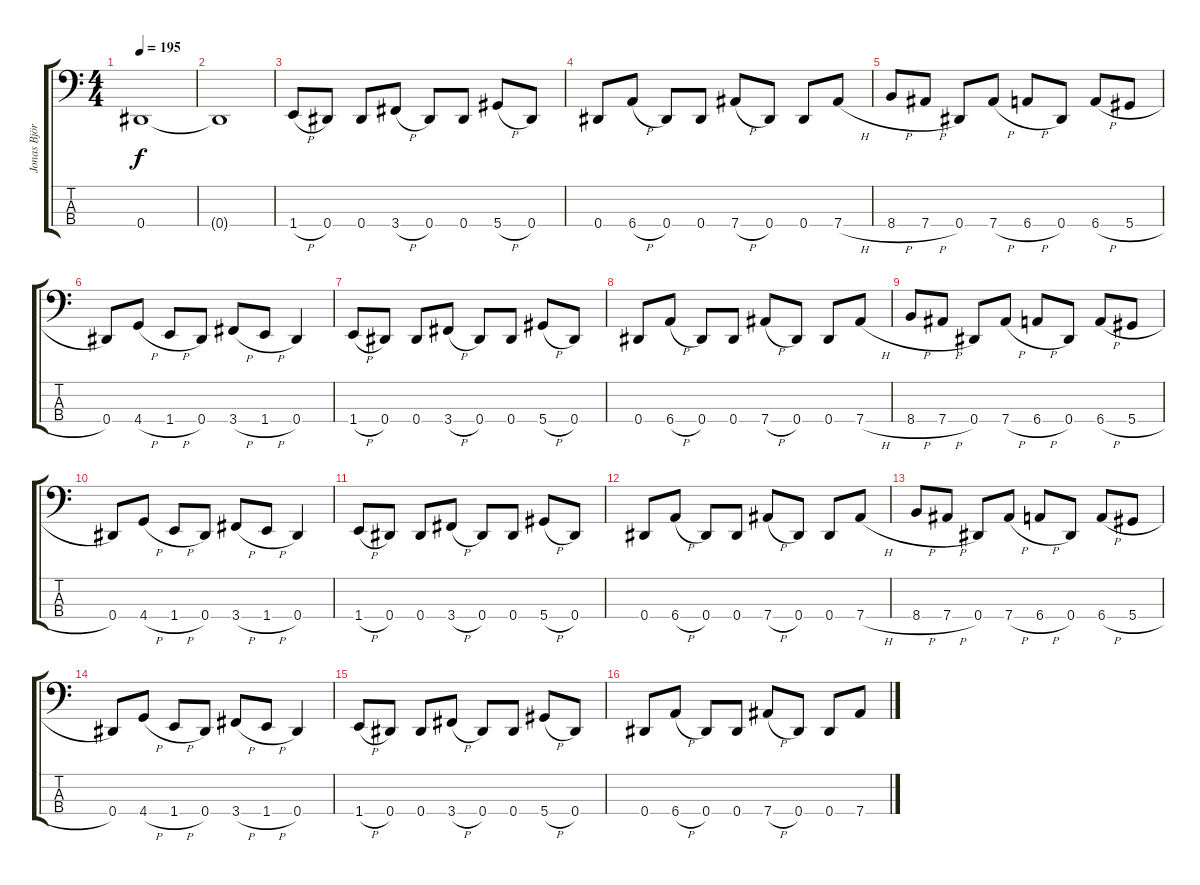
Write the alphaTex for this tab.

\track ("Jonas Björler" "Jonas Björ") {instrument electricbasspick}
\staff {score tabs}
\tuning (Gb2 Db2 Ab1 Eb1) {hide}
\ts (4 4)
\tempo 195
\clef f4
\ks c
0.4{t}.1{dy f} |
0.4{t}.1 |
1.4{h}.8 0.4.8 0.4.8 3.4{h}.8 0.4.8 0.4.8 5.4{h}.8 0.4.8 |
0.4.8 6.4{h}.8 0.4.8 0.4.8 7.4{h}.8 0.4.8 0.4.8 7.4{h}.8 |
8.4{h}.8 7.4{h}.8 0.4.8 7.4{h}.8 6.4{h}.8 0.4.8 6.4{h}.8 5.4{h}.8 |
0.4.8 4.4{h}.8 1.4{h}.8 0.4.8 3.4{h}.8 1.4{h}.8 0.4.4 |
1.4{h}.8 0.4.8 0.4.8 3.4{h}.8 0.4.8 0.4.8 5.4{h}.8 0.4.8 |
0.4.8 6.4{h}.8 0.4.8 0.4.8 7.4{h}.8 0.4.8 0.4.8 7.4{h}.8 |
8.4{h}.8 7.4{h}.8 0.4.8 7.4{h}.8 6.4{h}.8 0.4.8 6.4{h}.8 5.4{h}.8 |
0.4.8 4.4{h}.8 1.4{h}.8 0.4.8 3.4{h}.8 1.4{h}.8 0.4.4 |
1.4{h}.8 0.4.8 0.4.8 3.4{h}.8 0.4.8 0.4.8 5.4{h}.8 0.4.8 |
0.4.8 6.4{h}.8 0.4.8 0.4.8 7.4{h}.8 0.4.8 0.4.8 7.4{h}.8 |
8.4{h}.8 7.4{h}.8 0.4.8 7.4{h}.8 6.4{h}.8 0.4.8 6.4{h}.8 5.4{h}.8 |
0.4.8 4.4{h}.8 1.4{h}.8 0.4.8 3.4{h}.8 1.4{h}.8 0.4.4 |
1.4{h}.8 0.4.8 0.4.8 3.4{h}.8 0.4.8 0.4.8 5.4{h}.8 0.4.8 |
0.4.8 6.4{h}.8 0.4.8 0.4.8 7.4{h}.8 0.4.8 0.4.8 7.4{h}.8
